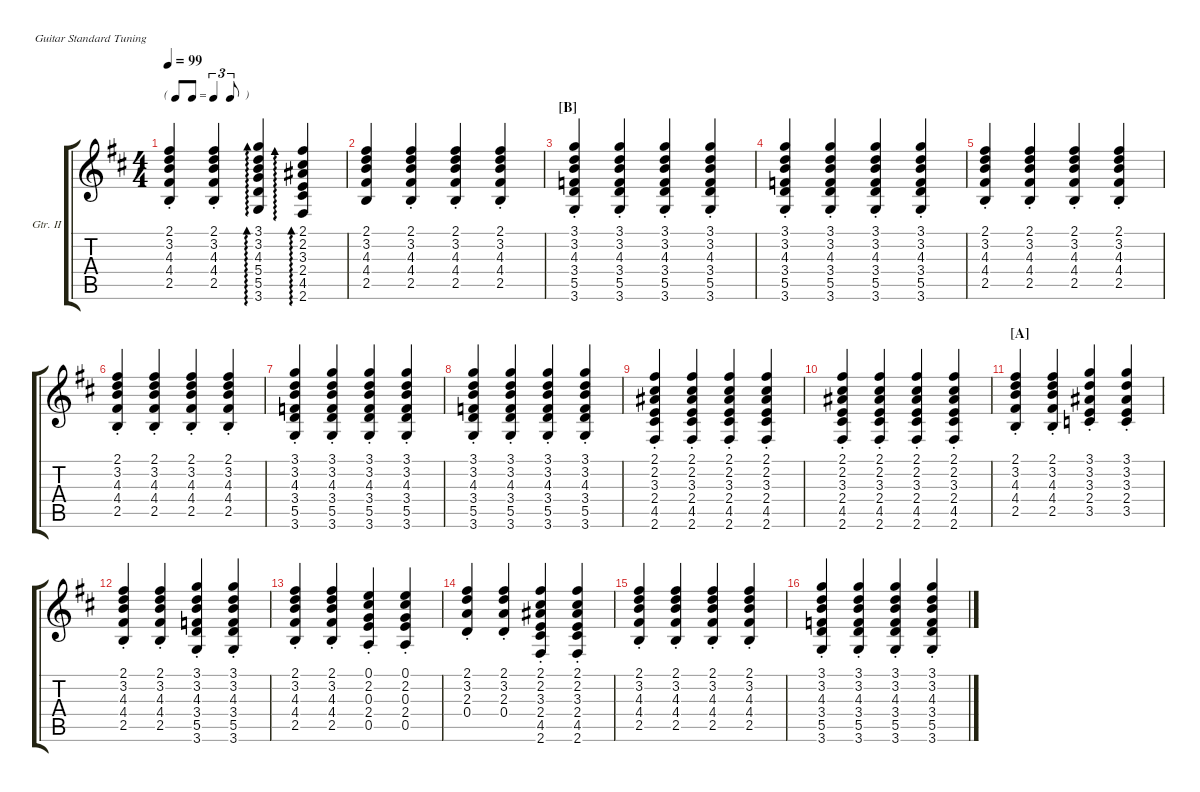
\defaultSystemsLayout 4
\hideDynamics
\bracketExtendMode groupsimilarinstruments
\firstSystemTrackNameOrientation horizontal
\otherSystemsTrackNameOrientation horizontal
\track ("Guitar II" "Gtr. II") {instrument acousticguitarsteel}
\staff {score tabs}
\tuning (E4 B3 G3 D3 A2 E2)
\ts (4 4)
\tf triplet8th
\tempo 99
\clef g2
\ks d
(2.5{st} 4.4{st} 4.3{st} 3.2{st} 2.1{st}).4{dy mp} (2.5{st} 4.4{st} 4.3{st} 3.2{st} 2.1{st}).4 (3.6 5.5 5.4 4.3 3.2 3.1).4{ad 0} (2.1 2.2 3.3 2.4 4.5 2.6).4{ad 0} |
(2.5 4.4 4.3 3.2 2.1).4 (2.5{st} 4.4{st} 4.3{st} 3.2{st} 2.1{st}).4 (2.5{st} 4.4{st} 4.3{st} 3.2{st} 2.1{st}).4 (2.5{st} 4.4{st} 4.3{st} 3.2{st} 2.1{st}).4 |
\section ("B" "")
(3.6{st} 5.5{st} 3.4{st} 4.3{st} 3.2{st} 3.1{st}).4 (3.6{st} 5.5{st} 3.4{st} 4.3{st} 3.2{st} 3.1{st}).4 (3.6{st} 5.5{st} 3.4{st} 4.3{st} 3.2{st} 3.1{st}).4 (3.6{st} 5.5{st} 3.4{st} 4.3{st} 3.2{st} 3.1{st}).4 |
(3.6{st} 5.5{st} 3.4{st} 4.3{st} 3.2{st} 3.1{st}).4 (3.6{st} 5.5{st} 3.4{st} 4.3{st} 3.2{st} 3.1{st}).4 (3.6{st} 5.5{st} 3.4{st} 4.3{st} 3.2{st} 3.1{st}).4 (3.6{st} 5.5{st} 3.4{st} 4.3{st} 3.2{st} 3.1{st}).4 |
(2.5{st} 4.4{st} 4.3{st} 3.2{st} 2.1{st}).4 (2.5{st} 4.4{st} 4.3{st} 3.2{st} 2.1{st}).4 (2.5{st} 4.4{st} 4.3{st} 3.2{st} 2.1{st}).4 (2.5{st} 4.4{st} 4.3{st} 3.2{st} 2.1{st}).4 |
(2.5{st} 4.4{st} 4.3{st} 3.2{st} 2.1{st}).4 (2.5{st} 4.4{st} 4.3{st} 3.2{st} 2.1{st}).4 (2.5{st} 4.4{st} 4.3{st} 3.2{st} 2.1{st}).4 (2.5{st} 4.4{st} 4.3{st} 3.2{st} 2.1{st}).4 |
(3.6{st} 5.5{st} 3.4{st} 4.3{st} 3.2{st} 3.1{st}).4 (3.6{st} 5.5{st} 3.4{st} 4.3{st} 3.2{st} 3.1{st}).4 (3.6{st} 5.5{st} 3.4{st} 4.3{st} 3.2{st} 3.1{st}).4 (3.6{st} 5.5{st} 3.4{st} 4.3{st} 3.2{st} 3.1{st}).4 |
(3.6{st} 5.5{st} 3.4{st} 4.3{st} 3.2{st} 3.1{st}).4 (3.6{st} 5.5{st} 3.4{st} 4.3{st} 3.2{st} 3.1{st}).4 (3.6{st} 5.5{st} 3.4{st} 4.3{st} 3.2{st} 3.1{st}).4 (3.6{st} 5.5{st} 3.4{st} 4.3{st} 3.2{st} 3.1{st}).4 |
(2.1{st} 2.2{st} 3.3{st} 2.4{st} 4.5{st} 2.6{st}).4 (2.1{st} 2.2{st} 3.3{st} 2.4{st} 4.5{st} 2.6{st}).4 (2.1{st} 2.2{st} 3.3{st} 2.4{st} 4.5{st} 2.6{st}).4 (2.1{st} 2.2{st} 3.3{st} 2.4{st} 4.5{st} 2.6{st}).4 |
(2.1{st} 2.2{st} 3.3{st} 2.4{st} 4.5{st} 2.6{st}).4 (2.1{st} 2.2{st} 3.3{st} 2.4{st} 4.5{st} 2.6{st}).4 (2.1{st} 2.2{st} 3.3{st} 2.4{st} 4.5{st} 2.6{st}).4 (2.1{st} 2.2{st} 3.3{st} 2.4{st} 4.5{st} 2.6{st}).4 |
\section ("A" "")
(2.5{st} 4.4{st} 4.3{st} 3.2{st} 2.1{st}).4 (2.5{st} 4.4{st} 4.3{st} 3.2{st} 2.1{st}).4 (3.5{st} 2.4{st} 3.3{st} 3.2{st} 3.1{st}).4 (3.5{st} 2.4{st} 3.3{st} 3.2{st} 3.1{st}).4 |
(2.5{st} 4.4{st} 4.3{st} 3.2{st} 2.1{st}).4 (2.5{st} 4.4{st} 4.3{st} 3.2{st} 2.1{st}).4 (3.6{st} 5.5{st} 3.4{st} 4.3{st} 3.2{st} 3.1{st}).4 (3.6{st} 5.5{st} 3.4{st} 4.3{st} 3.2{st} 3.1{st}).4 |
(2.5{st} 4.4{st} 4.3{st} 3.2{st} 2.1{st}).4 (2.5{st} 4.4{st} 4.3{st} 3.2{st} 2.1{st}).4 (0.5{st} 2.4{st} 0.3{st} 2.2{st} 0.1{st}).4 (0.5{st} 2.4{st} 0.3{st} 2.2{st} 0.1{st}).4 |
(2.1{st} 3.2{st} 2.3{st} 0.4{st}).4 (2.1{st} 3.2{st} 2.3{st} 0.4{st}).4 (2.1{st} 2.2{st} 3.3{st} 2.4{st} 4.5{st} 2.6{st}).4 (2.1{st} 2.2{st} 3.3{st} 2.4{st} 4.5{st} 2.6{st}).4 |
(2.5{st} 4.4{st} 4.3{st} 3.2{st} 2.1{st}).4 (2.5{st} 4.4{st} 4.3{st} 3.2{st} 2.1{st}).4 (2.5{st} 4.4{st} 4.3{st} 3.2{st} 2.1{st}).4 (2.5{st} 4.4{st} 4.3{st} 3.2{st} 2.1{st}).4 |
(3.6{st} 5.5{st} 3.4{st} 4.3{st} 3.2{st} 3.1{st}).4 (3.6{st} 5.5{st} 3.4{st} 4.3{st} 3.2{st} 3.1{st}).4 (3.6{st} 5.5{st} 3.4{st} 4.3{st} 3.2{st} 3.1{st}).4 (3.6{st} 5.5{st} 3.4{st} 4.3{st} 3.2{st} 3.1{st}).4
